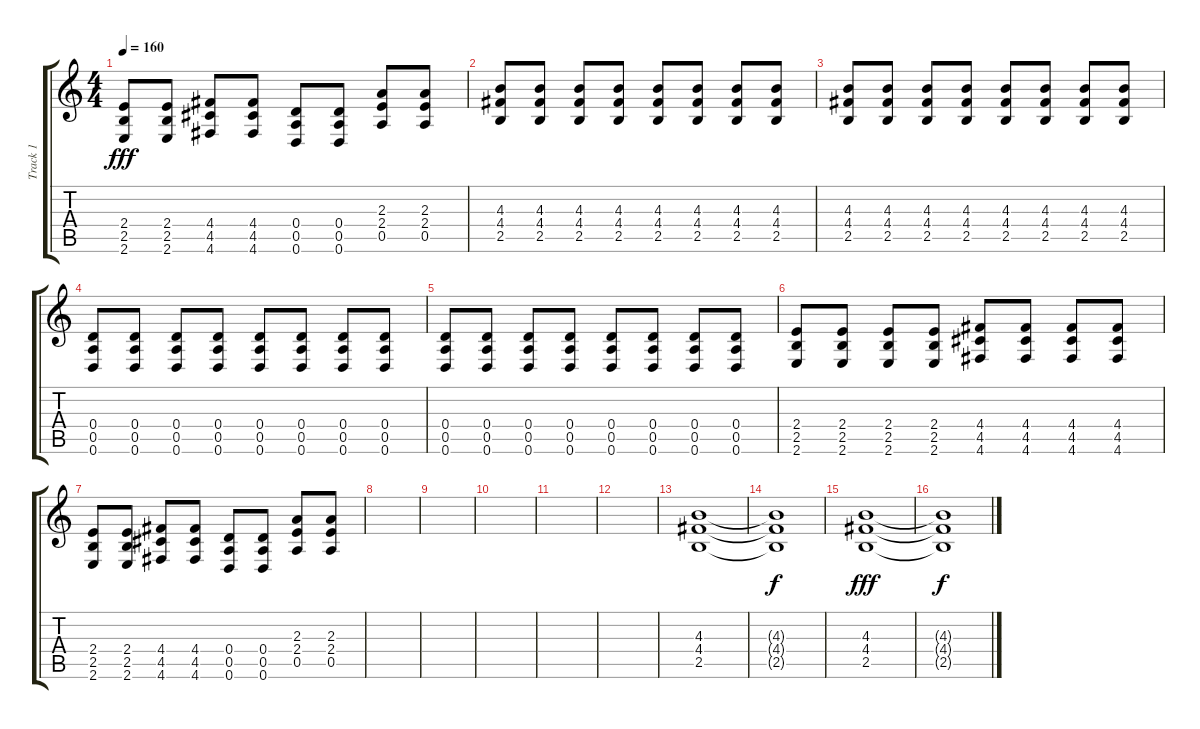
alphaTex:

\track ("Track 1" "Track 1") {instrument distortionguitar}
\staff {score tabs}
\tuning (E4 B3 G3 D3 A2 D2) {hide}
\ts (4 4)
\tempo 160
\clef g2
\ks c
(2.4 2.5 2.6).8{dy fff} (2.4 2.5 2.6).8 (4.4 4.5 4.6).8 (4.4 4.5 4.6).8 (0.4 0.5 0.6).8 (0.4 0.5 0.6).8 (2.3 2.4 0.5).8 (2.3 2.4 0.5).8 |
(4.3 4.4 2.5).8 (4.3 4.4 2.5).8 (4.3 4.4 2.5).8 (4.3 4.4 2.5).8 (4.3 4.4 2.5).8 (4.3 4.4 2.5).8 (4.3 4.4 2.5).8 (4.3 4.4 2.5).8 |
(4.3 4.4 2.5).8 (4.3 4.4 2.5).8 (4.3 4.4 2.5).8 (4.3 4.4 2.5).8 (4.3 4.4 2.5).8 (4.3 4.4 2.5).8 (4.3 4.4 2.5).8 (4.3 4.4 2.5).8 |
(0.4 0.5 0.6).8 (0.4 0.5 0.6).8 (0.4 0.5 0.6).8 (0.4 0.5 0.6).8 (0.4 0.5 0.6).8 (0.4 0.5 0.6).8 (0.4 0.5 0.6).8 (0.4 0.5 0.6).8 |
(0.4 0.5 0.6).8 (0.4 0.5 0.6).8 (0.4 0.5 0.6).8 (0.4 0.5 0.6).8 (0.4 0.5 0.6).8 (0.4 0.5 0.6).8 (0.4 0.5 0.6).8 (0.4 0.5 0.6).8 |
(2.4 2.5 2.6).8 (2.4 2.5 2.6).8 (2.4 2.5 2.6).8 (2.4 2.5 2.6).8 (4.4 4.5 4.6).8 (4.4 4.5 4.6).8 (4.4 4.5 4.6).8 (4.4 4.5 4.6).8 |
(2.4 2.5 2.6).8 (2.4 2.5 2.6).8 (4.4 4.5 4.6).8 (4.4 4.5 4.6).8 (0.4 0.5 0.6).8 (0.4 0.5 0.6).8 (2.3 2.4 0.5).8 (2.3 2.4 0.5).8 |
|
|
|
|
|
(4.3 4.4 2.5).1 |
(4.3{t} 4.4{t} 2.5{t}).1{dy f} |
(4.3 4.4 2.5).1{dy fff} |
(4.3{t} 4.4{t} 2.5{t}).1{dy f}
